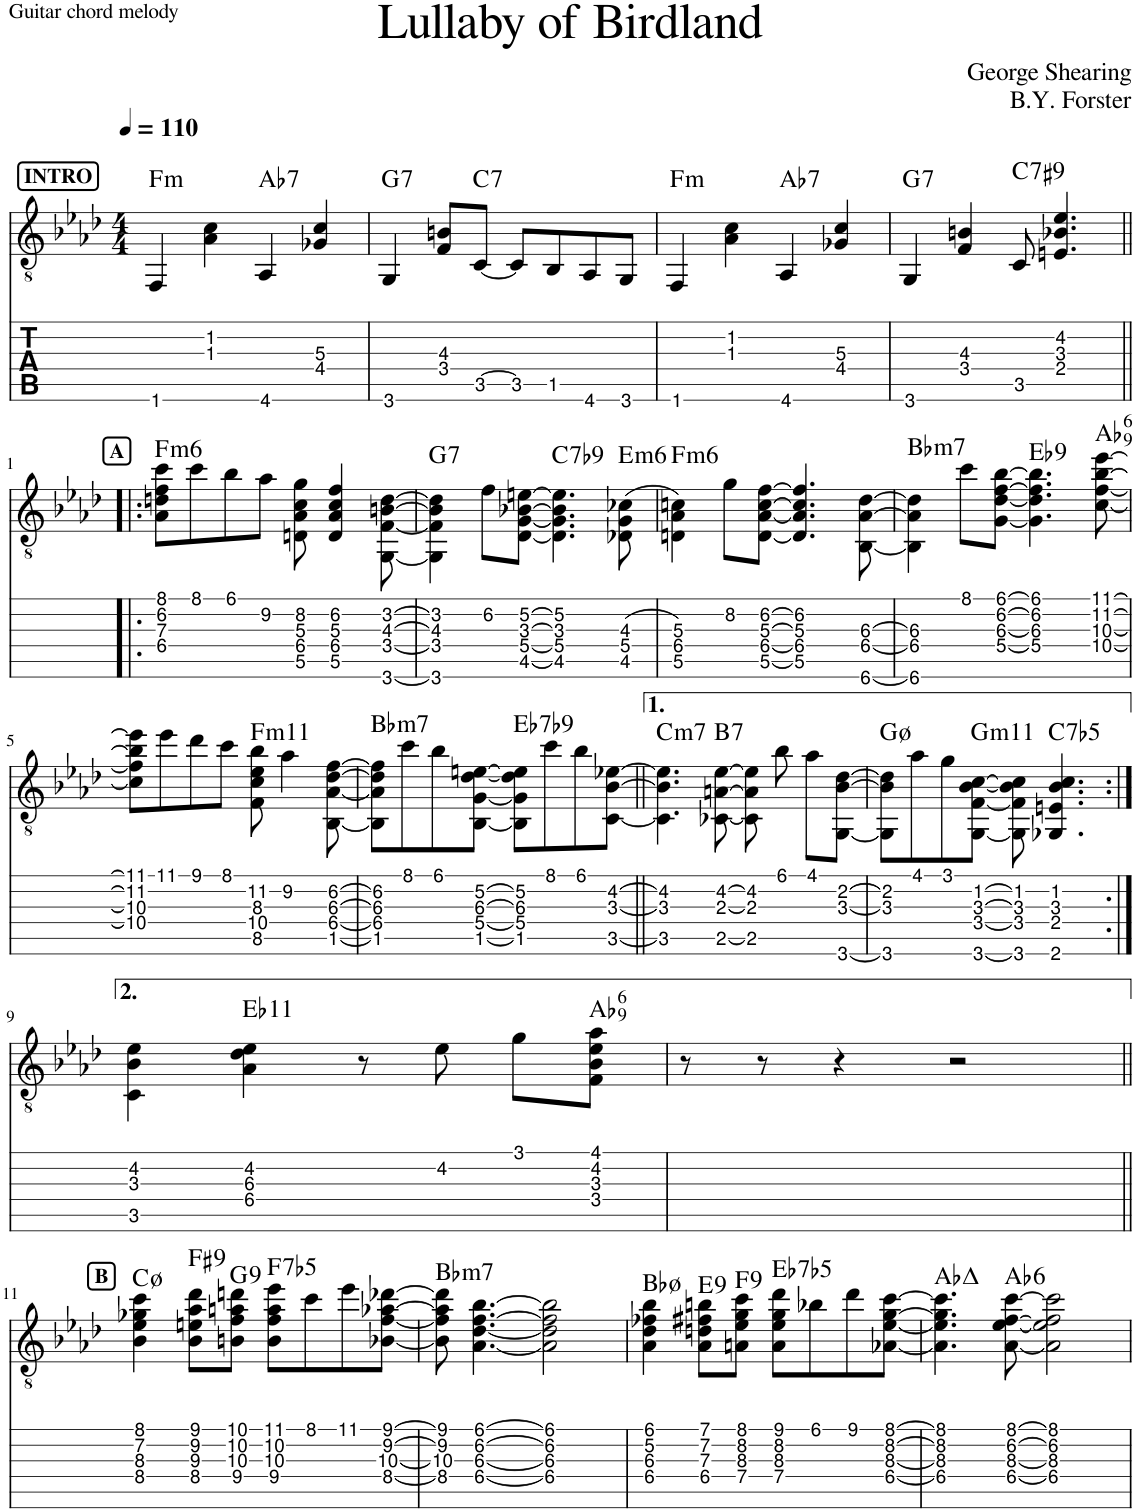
**kern	**kern	**harte
*part1	*part1	*part1
*staff2	*staff1	*
*I"Guitar	*	*
*stria6	*	*
*	*clefGv2	*
*k[f#]	*k[b-e-a-d-]	*
*M4/4	*M4/4	*
*MM110	*MM110	*
!!LO:REH:place=s1:a:B:cj:t=INTRO
=	=	=
!	!	!LO:H:kt=m
4FF	4FF/	F:min
4A- 4c	4A-\ 4c\	.
!	!	!LO:H:kt=7
4AA-	4AA-/	Ab:7
4G- 4c	4G-X/ 4c/	.
=	=	=
!	!	!LO:H:kt=7
4GG	4GG/	G:7
8F\ 8B\L	8F/ 8Bn/L	.
!	!	!LO:H:kt=7
[8CJ	[8C/J	C:7
8CL]	8C/L]	.
8BB-J	8BB-/	.
8AA-L	8AA-/	.
8GGJ	8GG/J	.
=	=	=
!	!	!LO:H:kt=m
4FF	4FF/	F:min
4A- 4c	4A-\ 4c\	.
!	!	!LO:H:kt=7
4AA-	4AA-/	Ab:7
4G- 4c	4G-X/ 4c/	.
=	=	=
!	!	!LO:H:kt=7
4GG	4GG/	G:7
4F 4Bn	4F/ 4Bn/	.
!	!	!LO:H:kt=7
8C	8C/	C:7(#9)
4.E 4.B- 4.e-	4.En/ 4.B-X/ 4.e-/	.
!!LO:LB:g=z
!!LO:REH:place=s1:a:B:cj:t=A
=1!|:	=1!|:	=1!|:
!	!	!LO:H:kt=m6
8A-\ 8d\ 8f\ 8cc\L	8A-\ 8dn\ 8f\ 8cc\L	F:min6
8ccJ	8cc\	.
8b-L	8b-\	.
8a-J	8a-\J	.
8D 8A- 8c 8g	8Dn\ 8A-\ 8c\ 8g\	.
4D 4A- 4c 4f	4D/ 4A-/ 4c/ 4f/	.
[8GG [8F [8B [8dn	[8GG\ [8F\ [8Bn\ [8d\	.
=2	=2	=2
!	!	!LO:H:kt=7
4GG] 4F] 4B] 4d]	4GG\] 4F\] 4B\] 4d\]	G:7
8fL	8f\L	.
[8D-\ [8G\ [8B-\ [8en\J	[8D-\ [8G\ [8B-X\ [8en\J	.
!	!	!LO:H:kt=7
4.D-] 4.G] 4.B-] 4.e]	4.D-\] 4.G\] 4.B-\] 4.e\]	C:7(b9)
!	!	!LO:H:kt=m6
8D-X 8G 8c-	(8D-X\ 8G\ 8c-X\	E:min6
=3	=3	=3
!	!	!LO:H:kt=m6
4D 4A- 4cn	4Dn\ 4A-\ 4cn\)	F:min6
8gL	8g\L	.
[8D\ [8A-\ [8c\ [8f\J	[8D\ [8A-\ [8c\ [8f\J	.
4.D] 4.A-] 4.c] 4.f]	4.D/] 4.A-/] 4.c/] 4.f/]	.
[8BB- [8A- [8d-	[8BB-\ [8A-\ [8d-\	.
=4	=4	=4
!	!	!LO:H:kt=m7
4BB-] 4A-] 4d-]	4BB-\] 4A-\] 4d-\]	Bb:min7
8ccL	8cc\L	.
[8G\ [8d-\ [8f\ [8b-\J	[8G\ [8d-\ [8f\ [8b-\J	.
!	!	!LO:H:kt=9
4.G] 4.d-] 4.f] 4.b-]	4.G\] 4.d-\] 4.f\] 4.b-\]	Eb:9
!	!	!LO:H:kt=6
[8c [8f [8b- [8ee-	[8c\ [8f\ [8b-\ [8ee-\	Ab:maj6(9)
!!LO:LB:g=z
=5	=5	=5
8c]\ 8f]\ 8b-]\ 8ee-]\L	8c\] 8f\] 8b-\] 8ee-\]L	.
8ee-J	8ee-\	.
8dd-L	8dd-\	.
8ccJ	8cc\J	.
!	!	!LO:H:kt=m11
8F 8c 8e- 8b-	8F\ 8c\ 8e-\ 8b-\	F:min9(11)
4a-	4a-\	.
[8BB- [8A- [8d- [8f	[8BB-\ [8A-\ [8d-\ [8f\	.
=6	=6	=6
!	!	!LO:H:kt=m7
8BB-]\ 8A-]\ 8d-]\ 8f]\L	8BB-\] 8A-\] 8d-\] 8f\]L	Bb:min7
8ccJ	8cc\	.
8b-L	8b-\	.
[8BB-\ [8G\ [8d-\ [8en\J	[8BB-\ [8G\ [8d-\ [8en\J	.
!	!	!LO:H:kt=7
8BB-]\ 8G]\ 8d-]\ 8e]\L	8BB-\] 8G\] 8d-\] 8e\]L	Eb:7(b9)
8ccJ	8cc\	.
8b-L	8b-\	.
[8C\ [8B-\ [8e-X\J	[8C\ [8B-\ [8e-X\J	.
=7||	=7||	=7||
!	!	!LO:H:kt=m7
4.C] 4.B-] 4.e-]	4.C\] 4.B-\] 4.e-\]	C:min7
!	!	!LO:H:kt=7
[8C- [8A [8e-	[8C-X\ [8An\ [8e-\	B:7
8C-X]\ 8An]\ 8e-]\L	8C-\] 8A\] 8e-\]	.
8b-J	8b-\	.
8a-L	8a-\L	.
[8GG\ [8B-\ [8d-\J	[8GG\ [8B-\ [8d-\J	.
=8	=8	=8
8GG]\ 8B-]\ 8d-]\L	8GG\] 8B-\] 8d-\]L	G:hdim7
8a-J	8a-\	.
8gL	8g\	.
!	!	!LO:H:kt=m11
[8GG\ [8F\ [8B-\ [8c\J	[8GG\ [8F\ [8B-\ [8c\J	G:min9(11)
8GG] 8F] 8B-] 8c]	8GG\] 8F\] 8B-\] 8c\]	.
!	!	!LO:H:kt=7
4.GG- 4.E 4.B- 4.c	4.GG-X/ 4.En/ 4.B-/ 4.c/	C:(3,b5,b7)
!!LO:LB:g=z
=9:|!	=9:|!	=9:|!
4C 4B- 4e-	4C\ 4B-\ 4e-\	.
!	!	!LO:H:kt=11
4A- 4d- 4e-	4A-\ 4d-\ 4e-\	Eb:9(11)
8r	8r	.
8e-	8e-\	.
8gL	8g\L	.
!	!	!LO:H:kt=6
8F\ 8B-\ 8e-\ 8a-\J	8F\ 8B-\ 8e-\ 8a-\J	Ab:maj6(9)
=10	=10	=10
8r	8r	.
8r	8r	.
4r	4r	.
2r	2r	.
!!LO:LB:g=z
!!LO:REH:place=s1:a:B:cj:t=B
=11||	=11||	=11||
4B- 4e- 4g- 4cc	4B-\ 4e-\ 4g-X\ 4cc\	C:hdim7
!	!	!LO:H:kt=9
8B-\ 8e\ 8a-\ 8dd-\L	8B-\ 8en\ 8a-\ 8dd-\L	F#:9
!	!	!LO:H:kt=9
8B\ 8f\ 8a\ 8ddn\J	8Bn\ 8f\ 8an\ 8ddn\J	G:9
!	!	!LO:H:kt=7
8B\ 8f\ 8a\ 8ee-\L	8B\ 8f\ 8a\ 8ee-\L	F:(3,b5,b7)
8ccJ	8cc\	.
8ee-L	8ee-\	.
[8B-\ [8f\ [8a-\ [8dd-X\J	[8B-X\ [8f\ [8a-X\ [8dd-X\J	.
=12	=12	=12
!	!	!LO:H:kt=m7
8B-X] 8f] 8a-] 8dd-X]	8B-\] 8f\] 8a-\] 8dd-\]	Bb:min7
[4.A- [4.d- [4.f [4.b-	[4.A-\ [4.d-\ [4.f\ [4.b-\	.
2A-] 2d-] 2f] 2b-]	2A-\] 2d-\] 2f\] 2b-\]	.
=13	=13	=13
4A- 4d- 4f- 4b-	4A-\ 4d-\ 4f-X\ 4b-\	Bb:hdim7
!	!	!LO:H:kt=9
8A-\ 8d\ 8f#\ 8bn\L	8A-\ 8dn\ 8f#X\ 8bn\L	E:9
!	!	!LO:H:kt=9
8A\ 8e-\ 8g\ 8cc\J	8An\ 8e-\ 8g\ 8cc\J	F:9
!	!	!LO:H:kt=7
8A\ 8e-\ 8g\ 8dd-\L	8A\ 8e-\ 8g\ 8dd-\L	Eb:(3,b5,b7)
8b-XJ	8b-X\	.
8dd-L	8dd-\	.
[8A-\ [8e-\ [8g\ [8cc\J	[8A-X\ [8e-\ [8g\ [8cc\J	.
=14	=14	=14
4.A-] 4.e-] 4.g] 4.cc]	4.A-\] 4.e-\] 4.g\] 4.cc\]	Ab:maj
!	!	!LO:H:kt=6
[8A-X [8e- [8f [8cc	[8A-\ [8e-\ [8f\ [8cc\	Ab:maj6
2A-] 2e-] 2f] 2cc]	2A-\] 2e-\] 2f\] 2cc\]	.
=	=	=
*-	*-	*-
